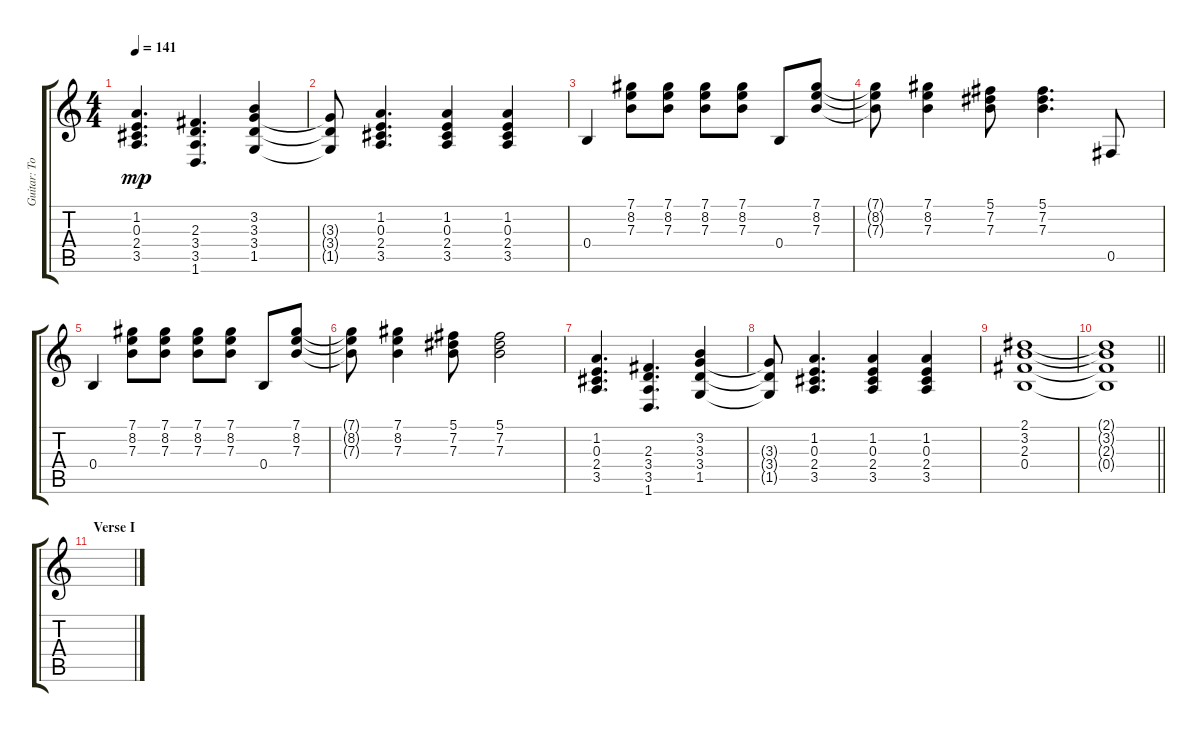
\track ("Guitar: Tony" "Guitar: To") {instrument acousticguitarnylon}
\staff {score tabs}
\tuning (Db4 Ab3 E3 B2 Gb2 Db2) {hide}
\ts (4 4)
\tempo 141
\clef g2
\ks c
(1.2 0.3 2.4 3.5).4{d dy mp} (2.3 3.4 3.5 1.6).4{d} (3.2 3.3 3.4 1.5).4 |
(3.3{t} 3.4{t} 1.5{t}).8 (1.2 0.3 2.4 3.5).4{d} (1.2 0.3 2.4 3.5).4 (1.2 0.3 2.4 3.5).4 |
0.4.4 (7.1 8.2 7.3).8 (7.1 8.2 7.3).8 (7.1 8.2 7.3).8 (7.1 8.2 7.3).8 0.4.8 (7.1 8.2 7.3).8 |
(7.1{t} 8.2{t} 7.3{t}).8 (7.1 8.2 7.3).4 (5.1 7.2 7.3).8 (5.1 7.2 7.3).4{d} 0.5.8 |
0.4.4 (7.1 8.2 7.3).8 (7.1 8.2 7.3).8 (7.1 8.2 7.3).8 (7.1 8.2 7.3).8 0.4.8 (7.1 8.2 7.3).8 |
(7.1{t} 8.2{t} 7.3{t}).8 (7.1 8.2 7.3).4 (5.1 7.2 7.3).8 (5.1 7.2 7.3).2 |
(1.2 0.3 2.4 3.5).4{d} (2.3 3.4 3.5 1.6).4{d} (3.2 3.3 3.4 1.5).4 |
(3.3{t} 3.4{t} 1.5{t}).8 (1.2 0.3 2.4 3.5).4{d} (1.2 0.3 2.4 3.5).4 (1.2 0.3 2.4 3.5).4 |
(2.1 3.2 2.3 0.4).1 |
\barLineRight lightlight
(2.1{t} 3.2{t} 2.3{t} 0.4{t}).1 |
\section ("" "Verse I")
